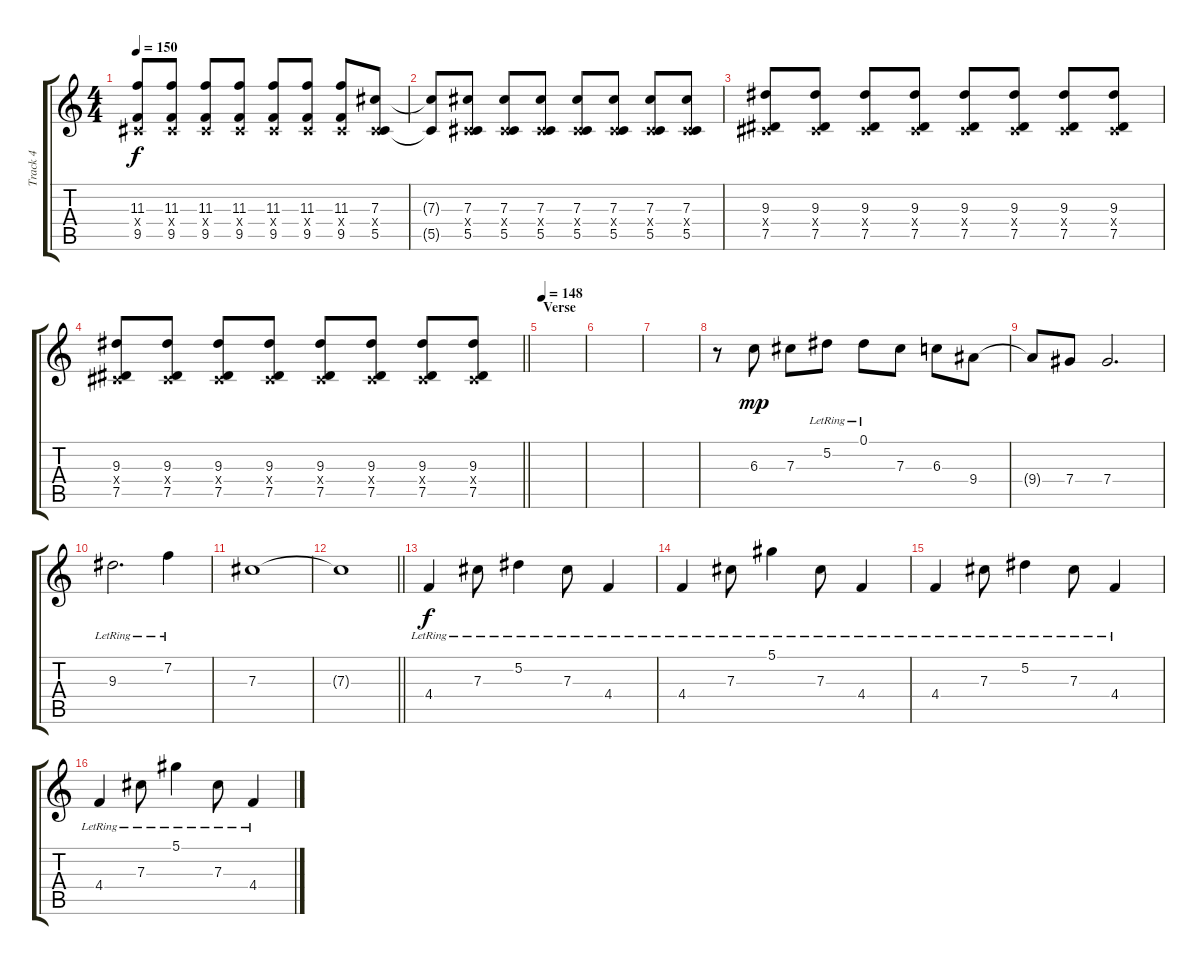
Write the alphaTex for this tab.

\track ("Track 4" "Track 4") {instrument distortionguitar}
\staff {score tabs}
\tuning (Eb4 Bb3 Gb3 Db3 Ab2 Db2) {hide}
\ts (4 4)
\tempo 150
\clef g2
\ks c
(11.3 0.4{x} 9.5).8{dy f} (11.3 0.4{x} 9.5).8 (11.3 0.4{x} 9.5).8 (11.3 0.4{x} 9.5).8 (11.3 0.4{x} 9.5).8 (11.3 0.4{x} 9.5).8 (11.3 0.4{x} 9.5).8 (7.3 0.4{x} 5.5).8 |
(7.3{t} 5.5{t}).8 (7.3 0.4{x} 5.5).8 (7.3 0.4{x} 5.5).8 (7.3 0.4{x} 5.5).8 (7.3 0.4{x} 5.5).8 (7.3 0.4{x} 5.5).8 (7.3 0.4{x} 5.5).8 (7.3 0.4{x} 5.5).8 |
(9.3 0.4{x} 7.5).8 (9.3 0.4{x} 7.5).8 (9.3 0.4{x} 7.5).8 (9.3 0.4{x} 7.5).8 (9.3 0.4{x} 7.5).8 (9.3 0.4{x} 7.5).8 (9.3 0.4{x} 7.5).8 (9.3 0.4{x} 7.5).8 |
\barLineRight lightlight
(9.3 0.4{x} 7.5).8 (9.3 0.4{x} 7.5).8 (9.3 0.4{x} 7.5).8 (9.3 0.4{x} 7.5).8 (9.3 0.4{x} 7.5).8 (9.3 0.4{x} 7.5).8 (9.3 0.4{x} 7.5).8 (9.3 0.4{x} 7.5).8 |
\section ("" "Verse")
\tempo 148
|
|
|
r.8 6.3.8{dy mp} 7.3.8 5.2{lr}.8 0.1{lr}.8 7.3.8 6.3.8 9.4.8 |
9.4{t}.8 7.4.8 7.4.2{d} |
9.3{lr}.2{d} 7.2{lr}.4 |
7.3.1 |
\barLineRight lightlight
7.3{t}.1 |
4.4{lr}.4{dy f instrument electricguitarjazz} 7.3{lr}.8 5.2{lr}.4 7.3{lr}.8 4.4{lr}.4 |
4.4{lr}.4 7.3{lr}.8 5.1{lr}.4 7.3{lr}.8 4.4{lr}.4 |
4.4{lr}.4 7.3{lr}.8 5.2{lr}.4 7.3{lr}.8 4.4{lr}.4 |
4.4{lr}.4 7.3{lr}.8 5.1{lr}.4 7.3{lr}.8 4.4{lr}.4
